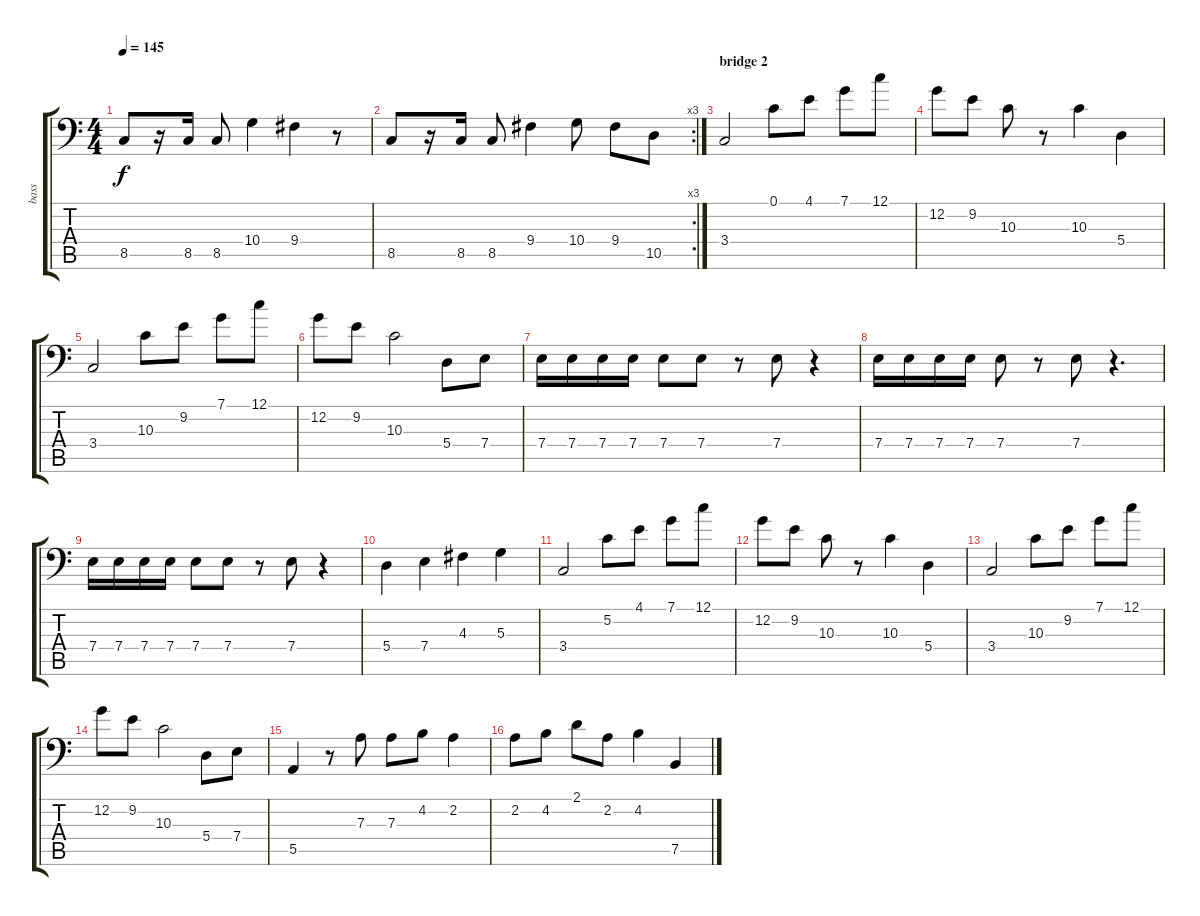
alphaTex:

\track ("bass" "bass") {instrument electricbassfinger}
\staff {score tabs}
\tuning (C3 G2 D2 A1 E1 B0) {hide}
\ts (4 4)
\tempo 145
\clef f4
\ks c
8.5.8{dy f} r.16 8.5.16 8.5.8 10.4.4 9.4.4 r.8 |
\rc 3
8.5.8 r.16 8.5.16 8.5.8 9.4.4 10.4.8 9.4.8 10.5.8 |
\section ("" "bridge 2")
3.4.2 0.1.8 4.1.8 7.1.8 12.1.8 |
12.2.8 9.2.8 10.3.8 r.8 10.3.4 5.4.4 |
3.4.2 10.3.8 9.2.8 7.1.8 12.1.8 |
12.2.8 9.2.8 10.3.2 5.4.8 7.4.8 |
7.4.16 7.4.16 7.4.16 7.4.16 7.4.8 7.4.8 r.8 7.4.8 r.4 |
7.4.16 7.4.16 7.4.16 7.4.16 7.4.8 r.8 7.4.8 r.4{d} |
7.4.16 7.4.16 7.4.16 7.4.16 7.4.8 7.4.8 r.8 7.4.8 r.4 |
5.4.4 7.4.4 4.3.4 5.3.4 |
3.4.2 5.2.8 4.1.8 7.1.8 12.1.8 |
12.2.8 9.2.8 10.3.8 r.8 10.3.4 5.4.4 |
3.4.2 10.3.8 9.2.8 7.1.8 12.1.8 |
12.2.8 9.2.8 10.3.2 5.4.8 7.4.8 |
5.5.4 r.8 7.3.8 7.3.8 4.2.8 2.2.4 |
2.2.8 4.2.8 2.1.8 2.2.8 4.2.4 7.5.4
